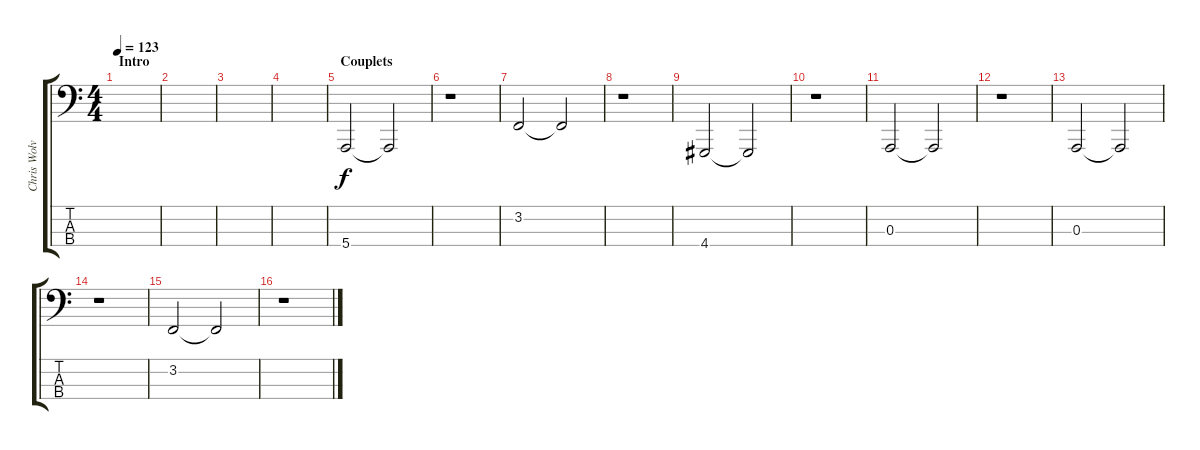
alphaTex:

\track ("Chris Wolv." "Chris Wolv") {instrument lead8bassandlead}
\staff {score tabs}
\tuning (G2 D2 A1 E1) {hide}
\ts (4 4)
\section ("" "Intro")
\tempo 123
\clef f4
\ks c
|
|
|
|
\section ("" "Couplets")
5.4.2 5.4{t}.2 |
r.1 |
3.2.2 3.2{t}.2 |
r.1 |
4.4.2 4.4{t}.2 |
r.1 |
0.3.2 0.3{t}.2 |
r.1 |
0.3.2 0.3{t}.2 |
r.1 |
3.2.2 3.2{t}.2 |
r.1
